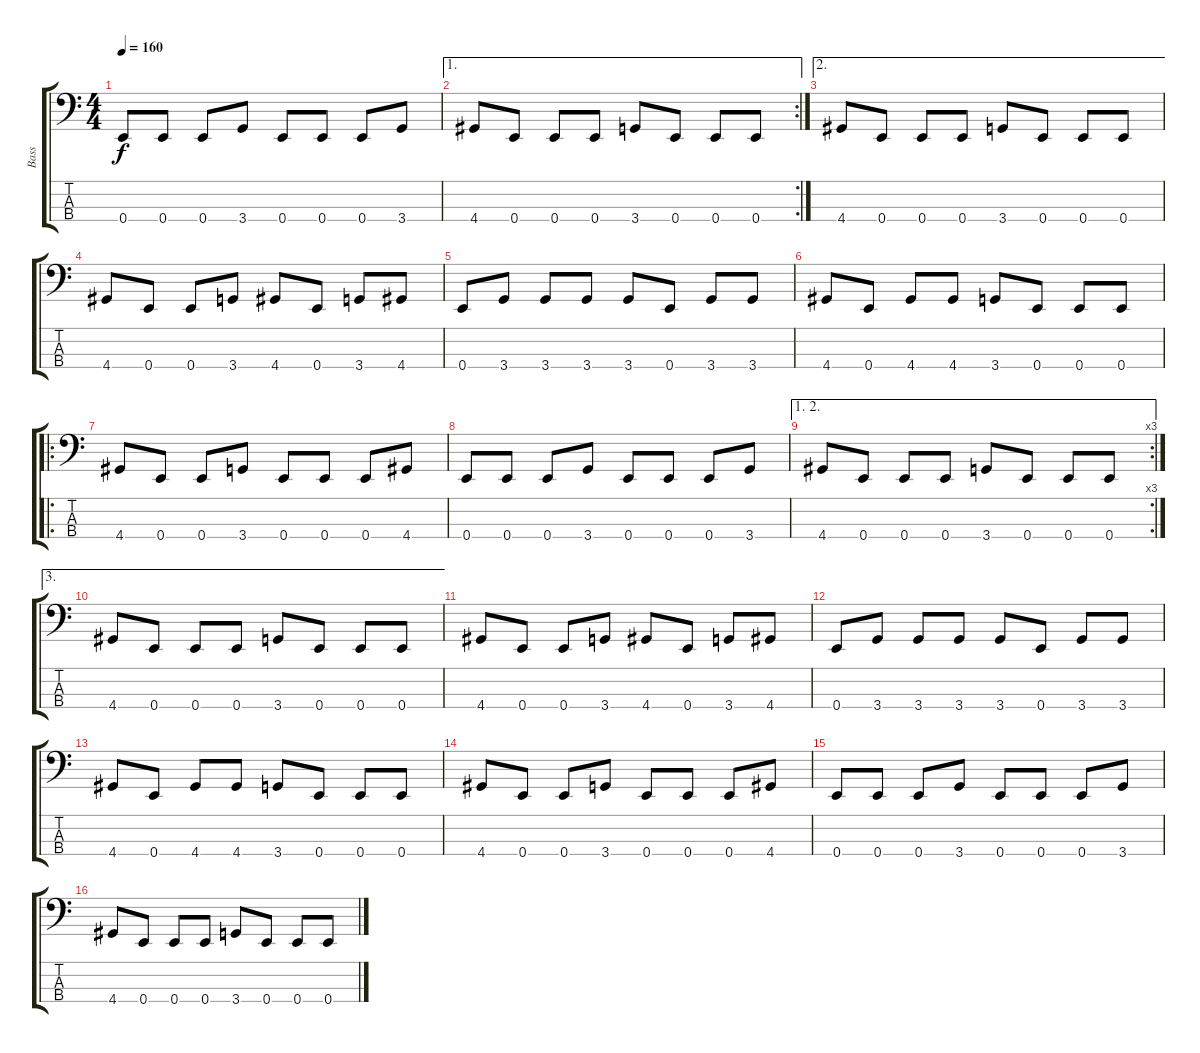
\track ("Bass" "Bass") {instrument electricbasspick}
\staff {score tabs}
\tuning (G2 D2 A1 E1) {hide}
\ts (4 4)
\tempo 160
\clef f4
\ks c
0.4.8{dy f} 0.4.8 0.4.8 3.4.8 0.4.8 0.4.8 0.4.8 3.4.8 |
\ae 1
\rc 2
4.4.8 0.4.8 0.4.8 0.4.8 3.4.8 0.4.8 0.4.8 0.4.8 |
\ae 2
4.4.8 0.4.8 0.4.8 0.4.8 3.4.8 0.4.8 0.4.8 0.4.8 |
4.4.8 0.4.8 0.4.8 3.4.8 4.4.8 0.4.8 3.4.8 4.4.8 |
0.4.8 3.4.8 3.4.8 3.4.8 3.4.8 0.4.8 3.4.8 3.4.8 |
4.4.8 0.4.8 4.4.8 4.4.8 3.4.8 0.4.8 0.4.8 0.4.8 |
\ro
4.4.8 0.4.8 0.4.8 3.4.8 0.4.8 0.4.8 0.4.8 4.4.8 |
0.4.8 0.4.8 0.4.8 3.4.8 0.4.8 0.4.8 0.4.8 3.4.8 |
\ae (1 2)
\rc 3
4.4.8 0.4.8 0.4.8 0.4.8 3.4.8 0.4.8 0.4.8 0.4.8 |
\ae 3
4.4.8 0.4.8 0.4.8 0.4.8 3.4.8 0.4.8 0.4.8 0.4.8 |
4.4.8 0.4.8 0.4.8 3.4.8 4.4.8 0.4.8 3.4.8 4.4.8 |
0.4.8 3.4.8 3.4.8 3.4.8 3.4.8 0.4.8 3.4.8 3.4.8 |
4.4.8 0.4.8 4.4.8 4.4.8 3.4.8 0.4.8 0.4.8 0.4.8 |
4.4.8 0.4.8 0.4.8 3.4.8 0.4.8 0.4.8 0.4.8 4.4.8 |
0.4.8 0.4.8 0.4.8 3.4.8 0.4.8 0.4.8 0.4.8 3.4.8 |
4.4.8 0.4.8 0.4.8 0.4.8 3.4.8 0.4.8 0.4.8 0.4.8
